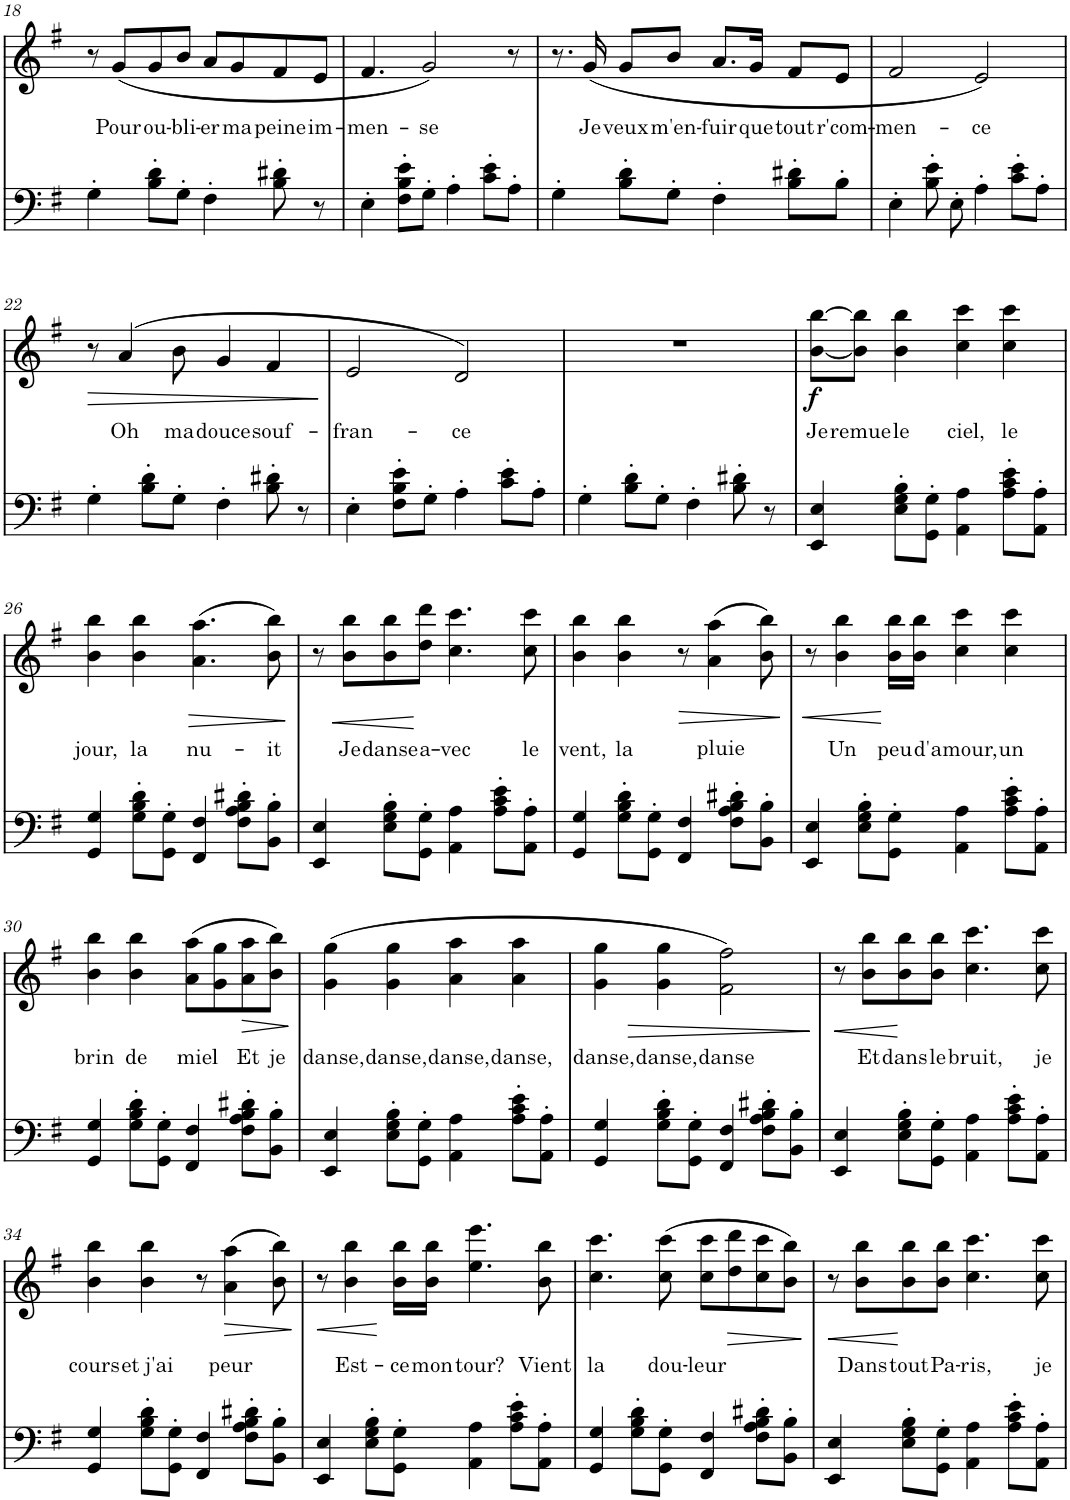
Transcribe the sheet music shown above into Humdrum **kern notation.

**kern	**kern	**text	**dynam
*part2	*part1	*part1	*part1
*staff2	*staff1	*staff1	*staff1
*I"Piano	*I"Piano	*	*
*I'Pno	*I'Pno	*	*
!!LO:PB:g=z
*clefF4	*clefG2	*	*
*k[f#]	*k[f#]	*	*
*M4/4	*M4/4	*	*
=18	=18	=18	=18
4G'\	8r	.	.
!	!	!LO:LY:b	!
.	(8g/L	Pour	.
!	!	!LO:LY:b	!
8B\' 8d\'L	8g/	ou-	.
!	!	!LO:LY:b	!
8G'\J	8b/J	-bli-	.
!	!	!LO:LY:b	!
4F#'\	8a/L	-er	.
!	!	!LO:LY:b	!
.	8g/	ma	.
!	!	!LO:LY:b	!
8B\' 8d#X\'	8f#/	peine	.
!	!	!LO:LY:b	!
8r	8e/J	im-	.
=19	=19	=19	=19
!	!	!LO:LY:b	!
4E'\	4.f#/	-men-	.
8F#\' 8B\' 8e\'L	.	.	.
!	!	!LO:LY:b	!
8G'\J	2g/)	-se	.
4A'\	.	.	.
8c\' 8e\'L	.	.	.
8A'\J	8r	.	.
=20	=20	=20	=20
4G'\	8.r	.	.
!	!	!LO:LY:b	!
.	(16g/	Je	.
!	!	!LO:LY:b	!
8B\' 8d\'L	8g/L	veux	.
!	!	!LO:LY:b	!
8G'\J	8b/J	m'en-	.
!	!	!LO:LY:b	!
4F#'\	8.a/L	-fuir	.
!	!	!LO:LY:b	!
.	16g/Jk	que	.
!	!	!LO:LY:b	!
8B\' 8d#X\'L	8f#/L	tout	.
!	!	!LO:LY:b	!
8B'\J	8e/J	r'com-	.
=21	=21	=21	=21
!	!	!LO:LY:b	!
4E'\	2f#/	-men-	.
8B\' 8e\'	.	.	.
8E'\	.	.	.
!	!	!LO:LY:b	!
4A'\	2e/)	-ce	.
8c\' 8e\'L	.	.	.
8A'\J	.	.	.
!!LO:LB:g=z
=22	=22	=22	=22
!	!	!	!LO:HP:b
4G'\	8r	.	>
!	!	!LO:LY:b	!
.	(4a/	Oh	.
8B\' 8d\'L	.	.	.
!	!	!LO:LY:b	!
8G'\J	8b\	ma	.
!	!	!LO:LY:b	!
4F#'\	4g/	douce	.
!	!	!LO:LY:b	!
8B\' 8d#X\'	4f#/	souf-	.
8r	.	.	.
.	.	.	]
=23	=23	=23	=23
!	!	!LO:LY:b	!
4E'\	2e/	-fran-	.
8F#\' 8B\' 8e\'L	.	.	.
8G'\J	.	.	.
!	!	!LO:LY:b	!
4A'\	2d/)	-ce	.
8c\' 8e\'L	.	.	.
8A'\J	.	.	.
=24	=24	=24	=24
4G'\	1r	.	.
8B\' 8d\'L	.	.	.
8G'\J	.	.	.
4F#'\	.	.	.
8B\' 8d#X\'	.	.	.
8r	.	.	.
=25	=25	=25	=25
!	!	!LO:LY:b	!LO:DY:b
4EE/ 4E/	[8b\ [8bb\L	Je	f
!	!	!LO:LY:b	!
.	8b\] 8bb\]J	remue	.
!	!	!LO:LY:b	!
8E\' 8G\' 8B\'L	4b\ 4bb\	le	.
8GG\' 8G\'J	.	.	.
!	!	!LO:LY:b	!
4AA\ 4A\	4cc\ 4ccc\	ciel,	.
!	!	!LO:LY:b	!
8A\' 8c\' 8e\'L	4cc\ 4ccc\	le	.
8AA\' 8A\'J	.	.	.
!!LO:LB:g=z
=26	=26	=26	=26
!	!	!LO:LY:b	!
4GG/ 4G/	4b\ 4bb\	jour,	.
!	!	!LO:LY:b	!
8G\' 8B\' 8d\'L	4b\ 4bb\	la	.
8GG\' 8G\'J	.	.	.
!	!	!LO:LY:b	!LO:HP:b
4FF#/ 4F#/	(4.a\ 4.aa\	nu-	>
8F#\' 8A\' 8B\' 8d#X\'L	.	.	.
!	!	!LO:LY:b	!
8BB\' 8B\'J	8b\ 8bb\)	-it	.
.	.	.	]
=27	=27	=27	=27
4EE/ 4E/	8r	.	.
!	!	!LO:LY:b	!
.	8b\ 8bb\L	Je	.
!	!	!LO:LY:b	!LO:HP:b
8E\' 8G\' 8B\'L	8b\ 8bb\	danse	<
!	!	!LO:LY:b	!
8GG\' 8G\'J	8dd\ 8ddd\J	a-	[
!	!	!LO:LY:b	!
4AA\ 4A\	4.cc\ 4.ccc\	-vec	.
8A\' 8c\' 8e\'L	.	.	.
!	!	!LO:LY:b	!
8AA\' 8A\'J	8cc\ 8ccc\	le	.
=28	=28	=28	=28
!	!	!LO:LY:b	!
4GG/ 4G/	4b\ 4bb\	vent,	.
!	!	!LO:LY:b	!
8G\' 8B\' 8d\'L	4b\ 4bb\	la	.
8GG\' 8G\'J	.	.	.
!	!	!	!LO:HP:b
4FF#/ 4F#/	8r	.	>
!	!	!LO:LY:b	!
.	(4a\ 4aa\	pluie	.
8F#\' 8A\' 8B\' 8d#X\'L	.	.	.
8BB\' 8B\'J	8b\ 8bb\)	.	.
.	.	.	]
=29	=29	=29	=29
!	!	!	!LO:HP:b
4EE/ 4E/	8r	.	<
!	!	!LO:LY:b	!
.	4b\ 4bb\	Un	.
8E\' 8G\' 8B\'L	.	.	.
!	!	!LO:LY:b	!
8GG\' 8G\'J	16b\ 16bb\LL	peu	[
!	!	!LO:LY:b	!
.	16b\ 16bb\JJ	d'	.
!	!	!LO:LY:b	!
4AA\ 4A\	4cc\ 4ccc\	amour,	.
!	!	!LO:LY:b	!
8A\' 8c\' 8e\'L	4cc\ 4ccc\	un	.
8AA\' 8A\'J	.	.	.
!!LO:LB:g=z
=30	=30	=30	=30
!	!	!LO:LY:b	!
4GG/ 4G/	4b\ 4bb\	brin	.
!	!	!LO:LY:b	!
8G\' 8B\' 8d\'L	4b\ 4bb\	de	.
8GG\' 8G\'J	.	.	.
!	!	!LO:LY:b	!
4FF#/ 4F#/	(8a\ 8aa\L	miel	.
.	8g\ 8gg\	.	.
!	!	!LO:LY:b	!LO:HP:b
8F#\' 8A\' 8B\' 8d#X\'L	8a\ 8aa\	Et	>
!	!	!LO:LY:b	!
8BB\' 8B\'J	8b\ 8bb\J)	je	.
.	.	.	]
=31	=31	=31	=31
!	!	!LO:LY:b	!
4EE/ 4E/	(4g\ 4gg\	danse,	.
!	!	!LO:LY:b	!
8E\' 8G\' 8B\'L	4g\ 4gg\	danse,	.
8GG\' 8G\'J	.	.	.
!	!	!LO:LY:b	!
4AA\ 4A\	4a\ 4aa\	danse,	.
!	!	!LO:LY:b	!
8A\' 8c\' 8e\'L	4a\ 4aa\	danse,	.
8AA\' 8A\'J	.	.	.
=32	=32	=32	=32
!	!	!LO:LY:b	!LO:HP:b
4GG/ 4G/	4g\ 4gg\	danse,	>
!	!	!LO:LY:b	!
8G\' 8B\' 8d\'L	4g\ 4gg\	danse,	.
8GG\' 8G\'J	.	.	.
!	!	!LO:LY:b	!
4FF#/ 4F#/	2f#\ 2ff#\)	danse	.
8F#\' 8A\' 8B\' 8d#X\'L	.	.	.
8BB\' 8B\'J	.	.	.
.	.	.	]
=33	=33	=33	=33
!	!	!	!LO:HP:b
4EE/ 4E/	8r	.	<
!	!	!LO:LY:b	!
.	8b\ 8bb\L	Et	.
!	!	!LO:LY:b	!
8E\' 8G\' 8B\'L	8b\ 8bb\	dans	.
!	!	!LO:LY:b	!
8GG\' 8G\'J	8b\ 8bb\J	le	[
!	!	!LO:LY:b	!
4AA\ 4A\	4.cc\ 4.ccc\	bruit,	.
8A\' 8c\' 8e\'L	.	.	.
!	!	!LO:LY:b	!
8AA\' 8A\'J	8cc\ 8ccc\	je	.
!!LO:LB:g=z
=34	=34	=34	=34
!	!	!LO:LY:b	!
4GG/ 4G/	4b\ 4bb\	cours	.
!	!	!LO:LY:b	!
8G\' 8B\' 8d\'L	4b\ 4bb\	et j'ai	.
8GG\' 8G\'J	.	.	.
4FF#/ 4F#/	8r	.	.
!	!	!LO:LY:b	!LO:HP:b
.	(4a\ 4aa\	peur	>
8F#\' 8A\' 8B\' 8d#X\'L	.	.	.
8BB\' 8B\'J	8b\ 8bb\)	.	.
.	.	.	]
=35	=35	=35	=35
!	!	!	!LO:HP:b
4EE/ 4E/	8r	.	<
!	!	!LO:LY:b	!
.	4b\ 4bb\	Est-	.
8E\' 8G\' 8B\'L	.	.	.
!	!	!LO:LY:b	!
8GG\' 8G\'J	16b\ 16bb\LL	ce	[
!	!	!LO:LY:b	!
.	16b\ 16bb\JJ	mon	.
!	!	!LO:LY:b	!
4AA\ 4A\	4.ee\ 4.eee\	tour?	.
8A\' 8c\' 8e\'L	.	.	.
!	!	!LO:LY:b	!
8AA\' 8A\'J	8b\ 8bb\	Vient	.
=36	=36	=36	=36
!	!	!LO:LY:b	!
4GG/ 4G/	4.cc\ 4.ccc\	la	.
8G\' 8B\' 8d\'L	.	.	.
!	!	!LO:LY:b	!
8GG\' 8G\'J	(8cc\ 8ccc\	dou-	.
!	!	!LO:LY:b	!
4FF#/ 4F#/	8cc\ 8ccc\L	-leur	.
!	!	!	!LO:HP:b
.	8dd\ 8ddd\	.	>
8F#\' 8A\' 8B\' 8d#X\'L	8cc\ 8ccc\	.	.
8BB\' 8B\'J	8b\ 8bb\J)	.	.
.	.	.	]
=37	=37	=37	=37
!	!	!	!LO:HP:b
4EE/ 4E/	8r	.	<
!	!	!LO:LY:b	!
.	8b\ 8bb\L	Dans	.
!	!	!LO:LY:b	!
8E\' 8G\' 8B\'L	8b\ 8bb\	tout	.
!	!	!LO:LY:b	!
8GG\' 8G\'J	8b\ 8bb\J	Pa-	[
!	!	!LO:LY:b	!
4AA\ 4A\	4.cc\ 4.ccc\	-ris,	.
8A\' 8c\' 8e\'L	.	.	.
!	!	!LO:LY:b	!
8AA\' 8A\'J	8cc\ 8ccc\	je	.
=	=	=	=
*-	*-	*-	*-
